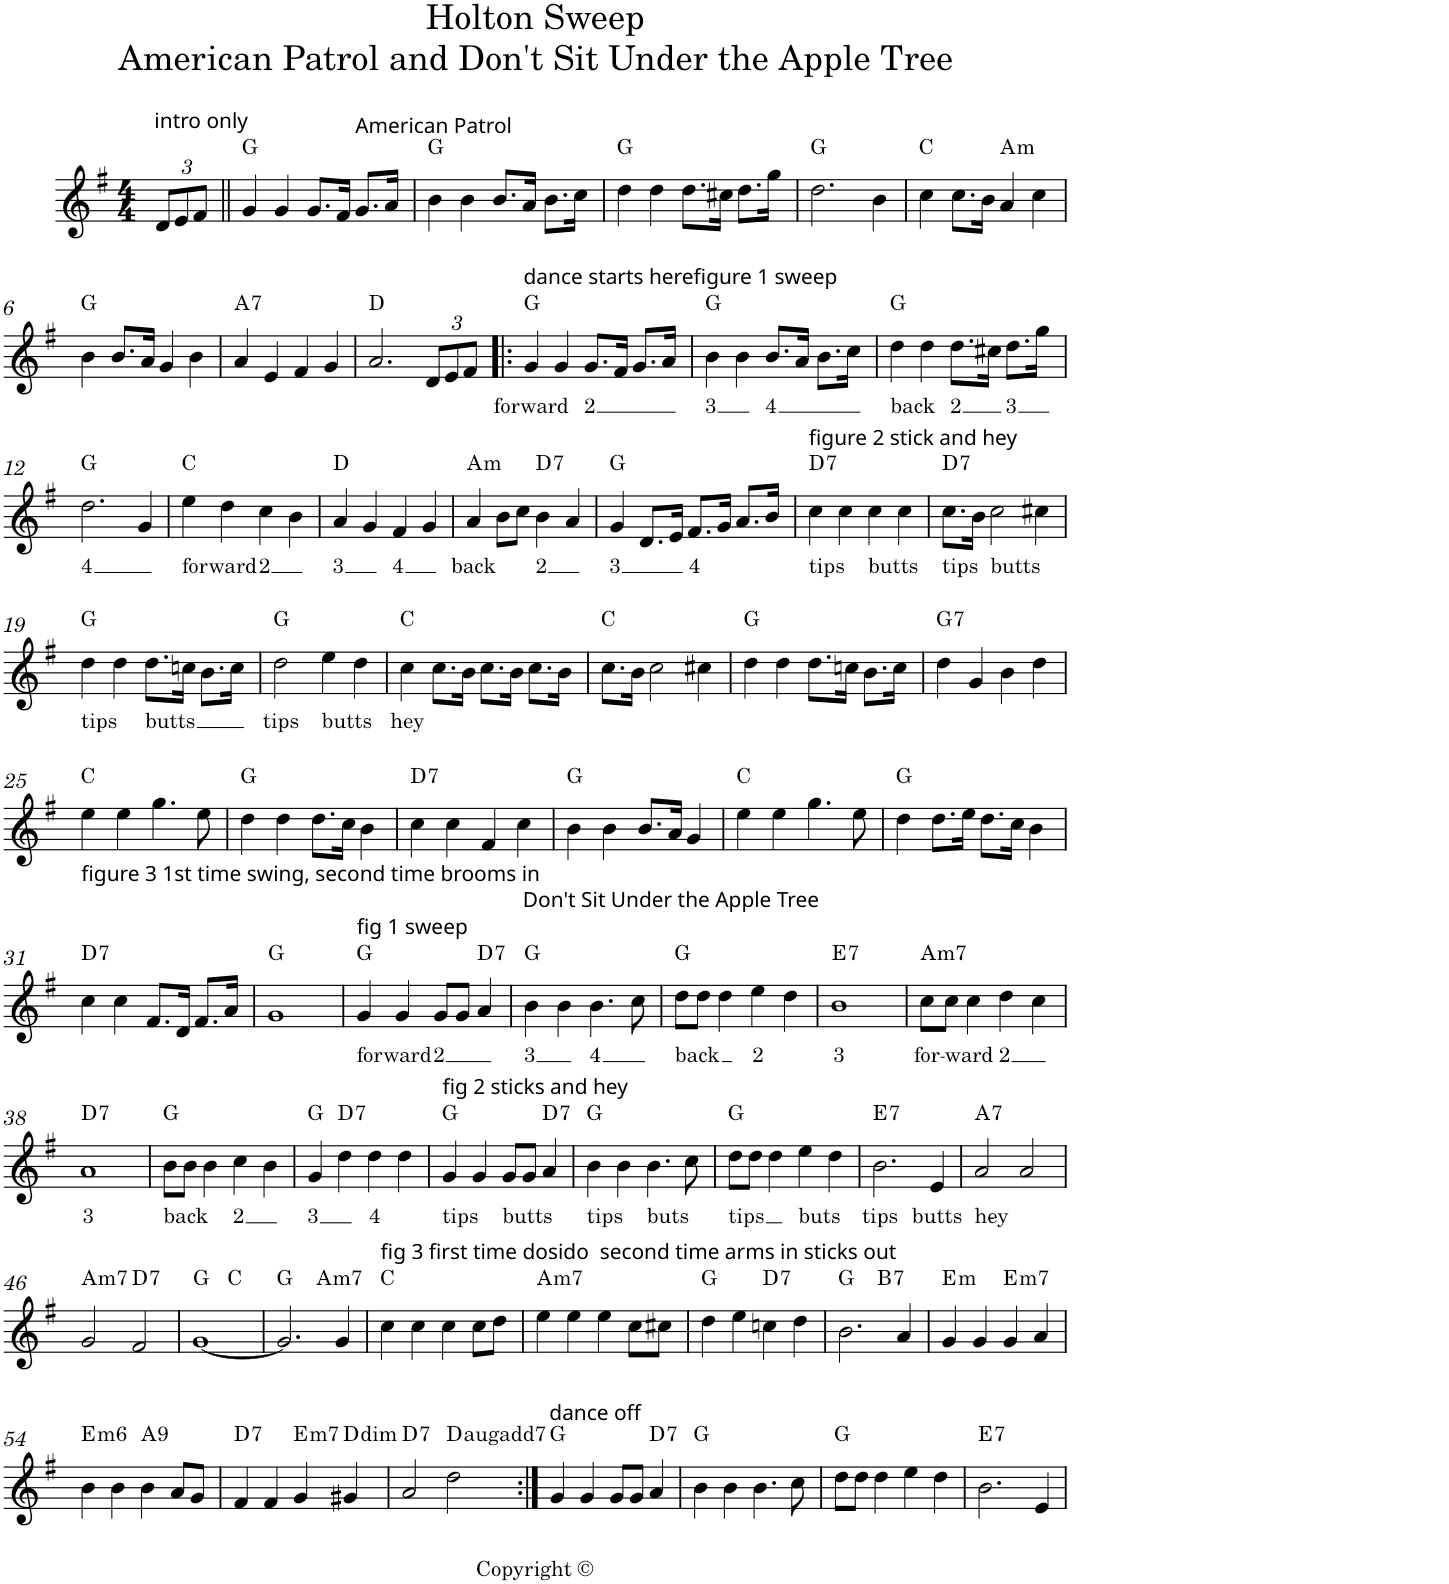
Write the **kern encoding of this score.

**kern	**text	**harte
*part1	*part1	*part1
*staff1	*staff1	*
*I"P1	*	*
*clefG2	*	*
*k[f#]	*	*
*G:	*	*
*M4/4	*	*
*Xbrackettup	*	*
=	=	=
!LO:TX:a:t=intro only	!	!
12d/L	.	.
12e/	.	.
12f#/J	.	.
=1||	=1||	=1||
4g/	.	G:maj
4g/	.	.
8.g/L	.	.
16f#/Jk	.	.
!LO:TX:a:t=American Patrol	!	!
8.g/L	.	.
16a/Jk	.	.
=2	=2	=2
4b\	.	G:maj
4b\	.	.
8.b/L	.	.
16a/Jk	.	.
8.b\L	.	.
16cc\Jk	.	.
=3	=3	=3
4dd\	.	G:maj
4dd\	.	.
8.dd\L	.	.
16cc#X\Jk	.	.
8.dd\L	.	.
16gg\Jk	.	.
=4	=4	=4
2.dd\	.	G:maj
4b\	.	.
=5	=5	=5
4cc\	.	C:maj
8.cc\L	.	.
16b\Jk	.	.
!	!	!LO:H:kt=m
4a/	.	A:min
4cc\	.	.
!!LO:LB:g=z
=6	=6	=6
4b\	.	G:maj
8.b/L	.	.
16a/Jk	.	.
4g/	.	.
4b\	.	.
=7	=7	=7
!	!	!LO:H:kt=7
4a/	.	A:7
4e/	.	.
4f#/	.	.
4g/	.	.
=8	=8	=8
2.a/	.	D:maj
12d/L	.	.
12e/	.	.
12f#/J	.	.
=9!|:	=9!|:	=9!|:
!LO:TX:a:t=dance starts herefigure 1 sweep	!	!
!	!LO:LY:b	!
4g/	forward	G:maj
4g/	.	.
!	!LO:LY:b	!
8.g/L	2	.
16f#/Jk	.	.
8.g/L	.	.
16a/Jk	.	.
=10	=10	=10
!	!LO:LY:b	!
4b\	3	G:maj
4b\	.	.
!	!LO:LY:b	!
8.b/L	4	.
16a/Jk	.	.
8.b\L	.	.
16cc\Jk	.	.
=11	=11	=11
!	!LO:LY:b	!
4dd\	back	G:maj
4dd\	.	.
!	!LO:LY:b	!
8.dd\L	2	.
16cc#X\Jk	.	.
!	!LO:LY:b	!
8.dd\L	3	.
16gg\Jk	.	.
!!LO:LB:g=z
=12	=12	=12
!	!LO:LY:b	!
2.dd\	4	G:maj
4g/	.	.
=13	=13	=13
!	!LO:LY:b	!
4ee\	forward	C:maj
4dd\	.	.
!	!LO:LY:b	!
4cc\	2	.
4b\	.	.
=14	=14	=14
!	!LO:LY:b	!
4a/	3	D:maj
4g/	.	.
!	!LO:LY:b	!
4f#/	4	.
4g/	.	.
=15	=15	=15
!	!LO:LY:b	!LO:H:kt=m
4a/	back	A:min
8b\L	.	.
8cc\J	.	.
!	!LO:LY:b	!LO:H:kt=7
4b\	2	D:7
4a/	.	.
=16	=16	=16
!	!LO:LY:b	!
4g/	3	G:maj
8.d/L	.	.
16e/Jk	.	.
!	!LO:LY:b	!
8.f#/L	4	.
16g/Jk	.	.
8.a/L	.	.
16b/Jk	.	.
=17	=17	=17
!LO:TX:a:t=figure 2 stick and hey	!	!
!	!LO:LY:b	!LO:H:kt=7
4cc\	tips	D:7
4cc\	.	.
!	!LO:LY:b	!
4cc\	butts	.
4cc\	.	.
=18	=18	=18
!	!LO:LY:b	!LO:H:kt=7
8.cc\L	tips	D:7
16b\Jk	.	.
!	!LO:LY:b	!
2cc\	butts	.
4cc#X\	.	.
!!LO:LB:g=z
=19	=19	=19
!	!LO:LY:b	!
4dd\	tips	G:maj
4dd\	.	.
!	!LO:LY:b	!
8.dd\L	butts	.
16ccn\Jk	.	.
8.b\L	.	.
16cc\Jk	.	.
=20	=20	=20
!	!LO:LY:b	!
2dd\	tips	G:maj
!	!LO:LY:b	!
4ee\	butts	.
4dd\	.	.
=21	=21	=21
!	!LO:LY:b	!
4cc\	hey	C:maj
8.cc\L	.	.
16b\Jk	.	.
8.cc\L	.	.
16b\Jk	.	.
8.cc\L	.	.
16b\Jk	.	.
=22	=22	=22
8.cc\L	.	C:maj
16b\Jk	.	.
2cc\	.	.
4cc#X\	.	.
=23	=23	=23
4dd\	.	G:maj
4dd\	.	.
8.dd\L	.	.
16ccn\Jk	.	.
8.b\L	.	.
16cc\Jk	.	.
=24	=24	=24
!	!	!LO:H:kt=7
4dd\	.	G:7
4g/	.	.
4b\	.	.
4dd\	.	.
!!LO:LB:g=z
=25	=25	=25
!LO:TX:b:t=figure 3 1st time swing, second time brooms in	!	!
4ee\	.	C:maj
4ee\	.	.
4.gg\	.	.
8ee\	.	.
=26	=26	=26
4dd\	.	G:maj
4dd\	.	.
8.dd\L	.	.
16cc\Jk	.	.
4b\	.	.
=27	=27	=27
!	!	!LO:H:kt=7
4cc\	.	D:7
4cc\	.	.
4f#/	.	.
4cc\	.	.
=28	=28	=28
4b\	.	G:maj
4b\	.	.
8.b/L	.	.
16a/Jk	.	.
4g/	.	.
=29	=29	=29
4ee\	.	C:maj
4ee\	.	.
4.gg\	.	.
8ee\	.	.
=30	=30	=30
4dd\	.	G:maj
8.dd\L	.	.
16ee\Jk	.	.
8.dd\L	.	.
16cc\Jk	.	.
4b\	.	.
!!LO:LB:g=z
=31	=31	=31
!	!	!LO:H:kt=7
4cc\	.	D:7
4cc\	.	.
8.f#/L	.	.
16d/Jk	.	.
8.f#/L	.	.
16a/Jk	.	.
=32	=32	=32
1g	.	G:maj
=33	=33	=33
!LO:TX:a:t=fig 1 sweep	!	!
!	!LO:LY:b	!
4g/	forward	G:maj
4g/	.	.
!	!LO:LY:b	!
8g/L	2	.
8g/J	.	.
!	!	!LO:H:kt=7
4a/	.	D:7
=34	=34	=34
!LO:TX:a:t=Don't Sit Under the Apple Tree	!	!
!	!LO:LY:b	!
4b\	3	G:maj
4b\	.	.
!	!LO:LY:b	!
4.b\	4	.
8cc\	.	.
=35	=35	=35
!	!LO:LY:b	!
8dd\L	back	G:maj
8dd\J	.	.
4dd\	.	.
!	!LO:LY:b	!
4ee\	2	.
4dd\	.	.
=36	=36	=36
!	!LO:LY:b	!LO:H:kt=7
1b	3	E:7
=37	=37	=37
!	!LO:LY:b	!LO:H:kt=m7
8cc\L	for-	A:min7
!	!LO:LY:b	!
8cc\J	-ward	.
4cc\	.	.
!	!LO:LY:b	!
4dd\	2	.
4cc\	.	.
!!LO:LB:g=z
=38	=38	=38
!	!LO:LY:b	!LO:H:kt=7
1a	3	D:7
=39	=39	=39
!	!LO:LY:b	!
8b\L	back	G:maj
8b\J	.	.
4b\	.	.
!	!LO:LY:b	!
4cc\	2	.
4b\	.	.
=40	=40	=40
!	!LO:LY:b	!
4g/	3	G:maj
!	!	!LO:H:kt=7
4dd\	.	D:7
!	!LO:LY:b	!
4dd\	4	.
4dd\	.	.
=41	=41	=41
!LO:TX:a:t=fig 2 sticks and hey	!	!
!	!LO:LY:b	!
4g/	tips	G:maj
4g/	.	.
!	!LO:LY:b	!
8g/L	butts	.
8g/J	.	.
!	!	!LO:H:kt=7
4a/	.	D:7
=42	=42	=42
!	!LO:LY:b	!
4b\	tips	G:maj
4b\	.	.
!	!LO:LY:b	!
4.b\	buts	.
8cc\	.	.
=43	=43	=43
!	!LO:LY:b	!
8dd\L	tips	G:maj
8dd\J	.	.
4dd\	.	.
!	!LO:LY:b	!
4ee\	buts	.
4dd\	.	.
=44	=44	=44
!	!LO:LY:b	!LO:H:kt=7
2.b\	tips	E:7
!	!LO:LY:b	!
4e/	butts	.
=45	=45	=45
!	!LO:LY:b	!LO:H:kt=7
2a/	hey-	A:7
2a/	.	.
!!LO:LB:g=z
=46	=46	=46
!	!	!LO:H:kt=m7
2g/	.	A:min7
!	!	!LO:H:kt=7
2f#/	.	D:7
=47	=47	=47
*^	*	*
[1g	2ryy	.	G:maj
.	2ryy	.	C:maj
=48	=48	=48	=48
2.g/]	2ryy	.	G:maj
!	!	!	!LO:H:kt=m7
.	2ryy	.	A:min7
4g/	.	.	.
=49	=49	=49	=49
!LO:TX:a:t=fig 3 first time dosido  second time arms in sticks out	!	!	!
*v	*v	*	*
4cc\	.	C:maj
4cc\	.	.
4cc\	.	.
8cc\L	.	.
8dd\J	.	.
=50	=50	=50
!	!	!LO:H:kt=m7
4ee\	.	A:min7
4ee\	.	.
4ee\	.	.
8cc\L	.	.
8cc#X\J	.	.
=51	=51	=51
4dd\	.	G:maj
4ee\	.	.
!	!	!LO:H:kt=7
4ccn\	.	D:7
4dd\	.	.
=52	=52	=52
*^	*	*
2.b\	2ryy	.	G:maj
!	!	!	!LO:H:kt=7
.	2ryy	.	B:7
4a/	.	.	.
=53	=53	=53	=53
!	!	!	!LO:H:kt=m
*v	*v	*	*
4g/	.	E:min
4g/	.	.
!	!	!LO:H:kt=m7
4g/	.	E:min7
4a/	.	.
!!LO:LB:g=z
=54	=54	=54
!	!	!LO:H:kt=m6
4b\	.	E:min6
4b\	.	.
!	!	!LO:H:kt=9
4b\	.	A:9
8a/L	.	.
8g/J	.	.
=55	=55	=55
!	!	!LO:H:kt=7
4f#/	.	D:7
4f#/	.	.
!	!	!LO:H:kt=m7
4g/	.	E:min7
!	!	!LO:H:kt=dim
4g#X/	.	D:dim
=56	=56	=56
!	!	!LO:H:kt=7
2a/	.	D:7
!	!	!LO:H:kt=aug
2dd\	.	D:aug(7)
=57:|!	=57:|!	=57:|!
!LO:TX:a:t=dance off	!	!
4g/	.	G:maj
4g/	.	.
8g/L	.	.
8g/J	.	.
!	!	!LO:H:kt=7
4a/	.	D:7
=58	=58	=58
4b\	.	G:maj
4b\	.	.
4.b\	.	.
8cc\	.	.
=59	=59	=59
8dd\L	.	G:maj
8dd\J	.	.
4dd\	.	.
4ee\	.	.
4dd\	.	.
=60	=60	=60
!	!	!LO:H:kt=7
2.b\	.	E:7
4e/	.	.
=	=	=
*-	*-	*-
